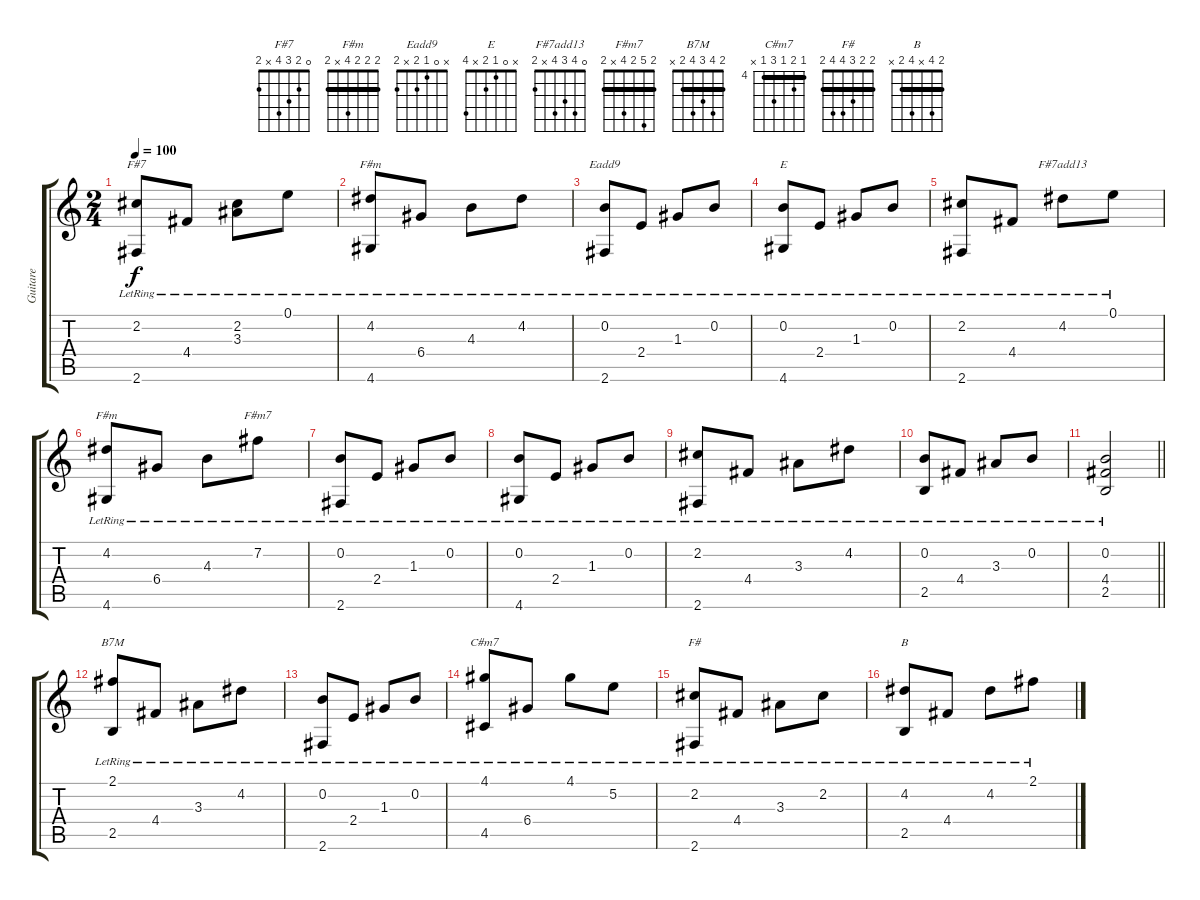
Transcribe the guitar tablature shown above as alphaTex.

\track ("Guitare" "Guitare") {instrument acousticguitarnylon}
\staff {score tabs}
\tuning (E4 B3 G3 D3 A2 E2) {hide}
\chord ("F#7" 0 2 3 4 x 2)
\chord ("F#m" 2 2 2 4 4 2) {barre 2}
\chord ("Eadd9" x 0 1 2 x 2)
\chord ("E" x 0 1 2 x 4)
\chord ("F#7add13" 0 4 3 4 x 2)
\chord ("F#m" 2 2 2 4 x 2) {barre 2}
\chord ("F#m7" 2 5 2 4 x 2) {barre 2}
\chord ("B7M" 2 4 3 4 2 x) {barre 2}
\chord ("C#m7" 4 5 4 6 4 x) {firstfret 4 barre 4}
\chord ("F#" 2 2 3 4 4 2) {barre 2}
\chord ("B" 2 4 x 4 2 x) {barre 2}
\ts (2 4)
\tempo 100
\clef g2
\ks c
(2.2{lr} 2.6{lr}).8{ch "F#7" dy f} 4.4{lr}.8 (2.2{lr} 3.3{lr}).8 0.1{lr}.8 |
(4.2{lr} 4.6{lr}).8{ch "F#m"} 6.4{lr}.8 4.3{lr}.8 4.2{lr}.8 |
(0.2{lr} 2.6{lr}).8{ch "Eadd9"} 2.4{lr}.8 1.3{lr}.8 0.2{lr}.8 |
(0.2{lr} 4.6{lr}).8{ch "E"} 2.4{lr}.8 1.3{lr}.8 0.2{lr}.8 |
(2.2{lr} 2.6{lr}).8 4.4{lr}.8 4.2{lr}.8{ch "F#7add13"} 0.1{lr}.8 |
(4.2{lr} 4.6{lr}).8{ch "F#m"} 6.4{lr}.8 4.3{lr}.8 7.2{lr}.8{ch "F#m7"} |
(0.2{lr} 2.6{lr}).8 2.4{lr}.8 1.3{lr}.8 0.2{lr}.8 |
(0.2{lr} 4.6{lr}).8 2.4{lr}.8 1.3{lr}.8 0.2{lr}.8 |
(2.2{lr} 2.6{lr}).8 4.4{lr}.8 3.3{lr}.8 4.2{lr}.8 |
(0.2{lr} 2.5{lr}).8 4.4{lr}.8 3.3{lr}.8 0.2{lr}.8 |
\barLineRight lightlight
(0.2{lr} 4.4{lr} 2.5{lr}).2 |
(2.1{lr} 2.5{lr}).8{ch "B7M"} 4.4{lr}.8 3.3{lr}.8 4.2{lr}.8 |
(0.2{lr} 2.6{lr}).8 2.4{lr}.8 1.3{lr}.8 0.2{lr}.8 |
(4.1{lr} 4.5{lr}).8{ch "C#m7"} 6.4{lr}.8 4.1{lr}.8 5.2{lr}.8 |
(2.2{lr} 2.6{lr}).8{ch "F#"} 4.4{lr}.8 3.3{lr}.8 2.2{lr}.8 |
(4.2{lr} 2.5{lr}).8{ch "B"} 4.4{lr}.8 4.2{lr}.8 2.1{lr}.8
